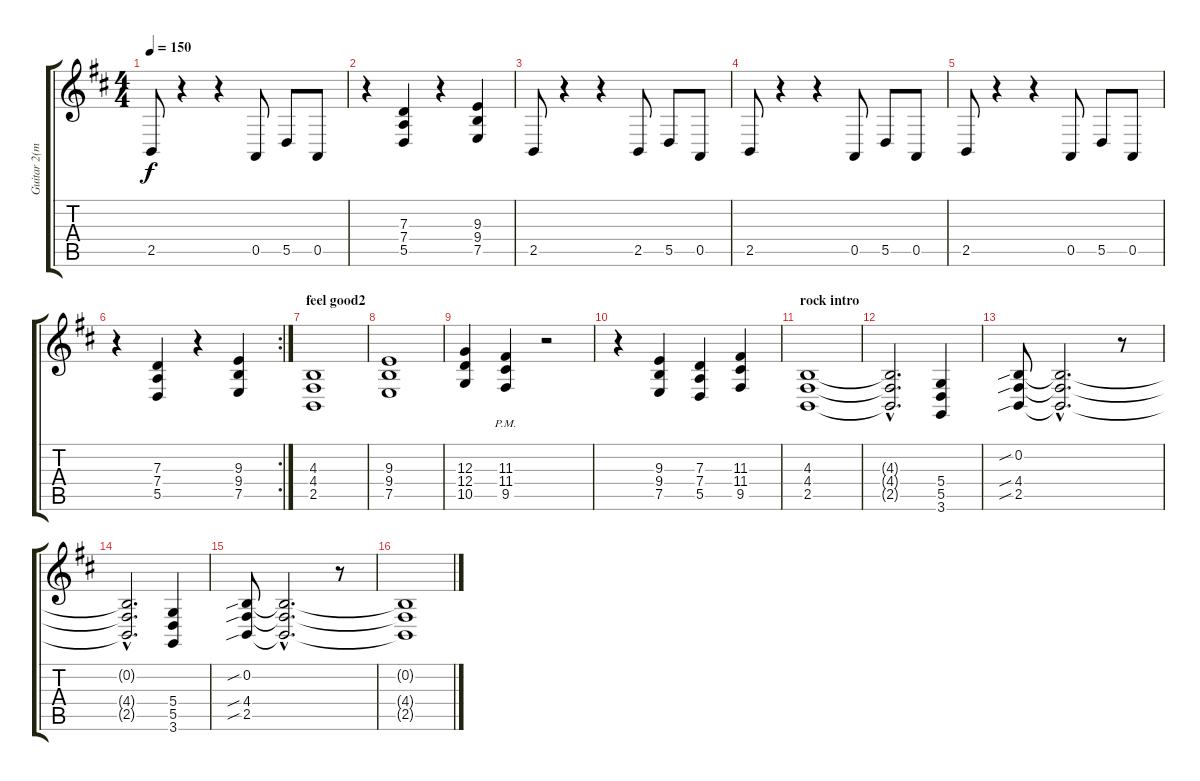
\track ("Guitar 2(main)" "Guitar 2(m") {instrument baritonesax}
\staff {score tabs}
\tuning (E4 B3 G3 D3 A2 E2) {hide}
\ts (4 4)
\tempo 150
\clef g2
\ks bminor
2.5.8{dy f} r.4 r.4 0.5.8 5.5.8 0.5.8 |
r.4 (7.3 7.4 5.5).4 r.4 (9.3 9.4 7.5).4 |
2.5.8 r.4 r.4 2.5.8 5.5.8 0.5.8 |
2.5.8 r.4 r.4 0.5.8 5.5.8 0.5.8 |
2.5.8 r.4 r.4 0.5.8 5.5.8 0.5.8 |
\rc 2
r.4 (7.3 7.4 5.5).4 r.4 (9.3 9.4 7.5).4 |
\section ("" "feel good2")
(4.3 4.4 2.5).1 |
(9.3 9.4 7.5).1 |
(12.3 12.4 10.5).4 (11.3{pm} 11.4{pm} 9.5{pm}).4 r.2 |
r.4 (9.3 9.4 7.5).4 (7.3 7.4 5.5).4 (11.3 11.4 9.5).4 |
\section ("" "rock intro")
(4.3 4.4 2.5).1 |
(4.3{hac t} 4.4{hac t} 2.5{hac t}).2{d} (5.4 5.5 3.6).4 |
(0.2{sib} 4.4{sib} 2.5{sib}).8 (0.2{hac t} 4.4{hac t} 2.5{hac t}).2{d} r.8 |
(0.2{hac t} 4.4{hac t} 2.5{hac t}).2{d} (5.4 5.5 3.6).4 |
(0.2{sib} 4.4{sib} 2.5{sib}).8 (0.2{hac t} 4.4{hac t} 2.5{hac t}).2{d} r.8 |
(0.2{t} 4.4{t} 2.5{t}).1
